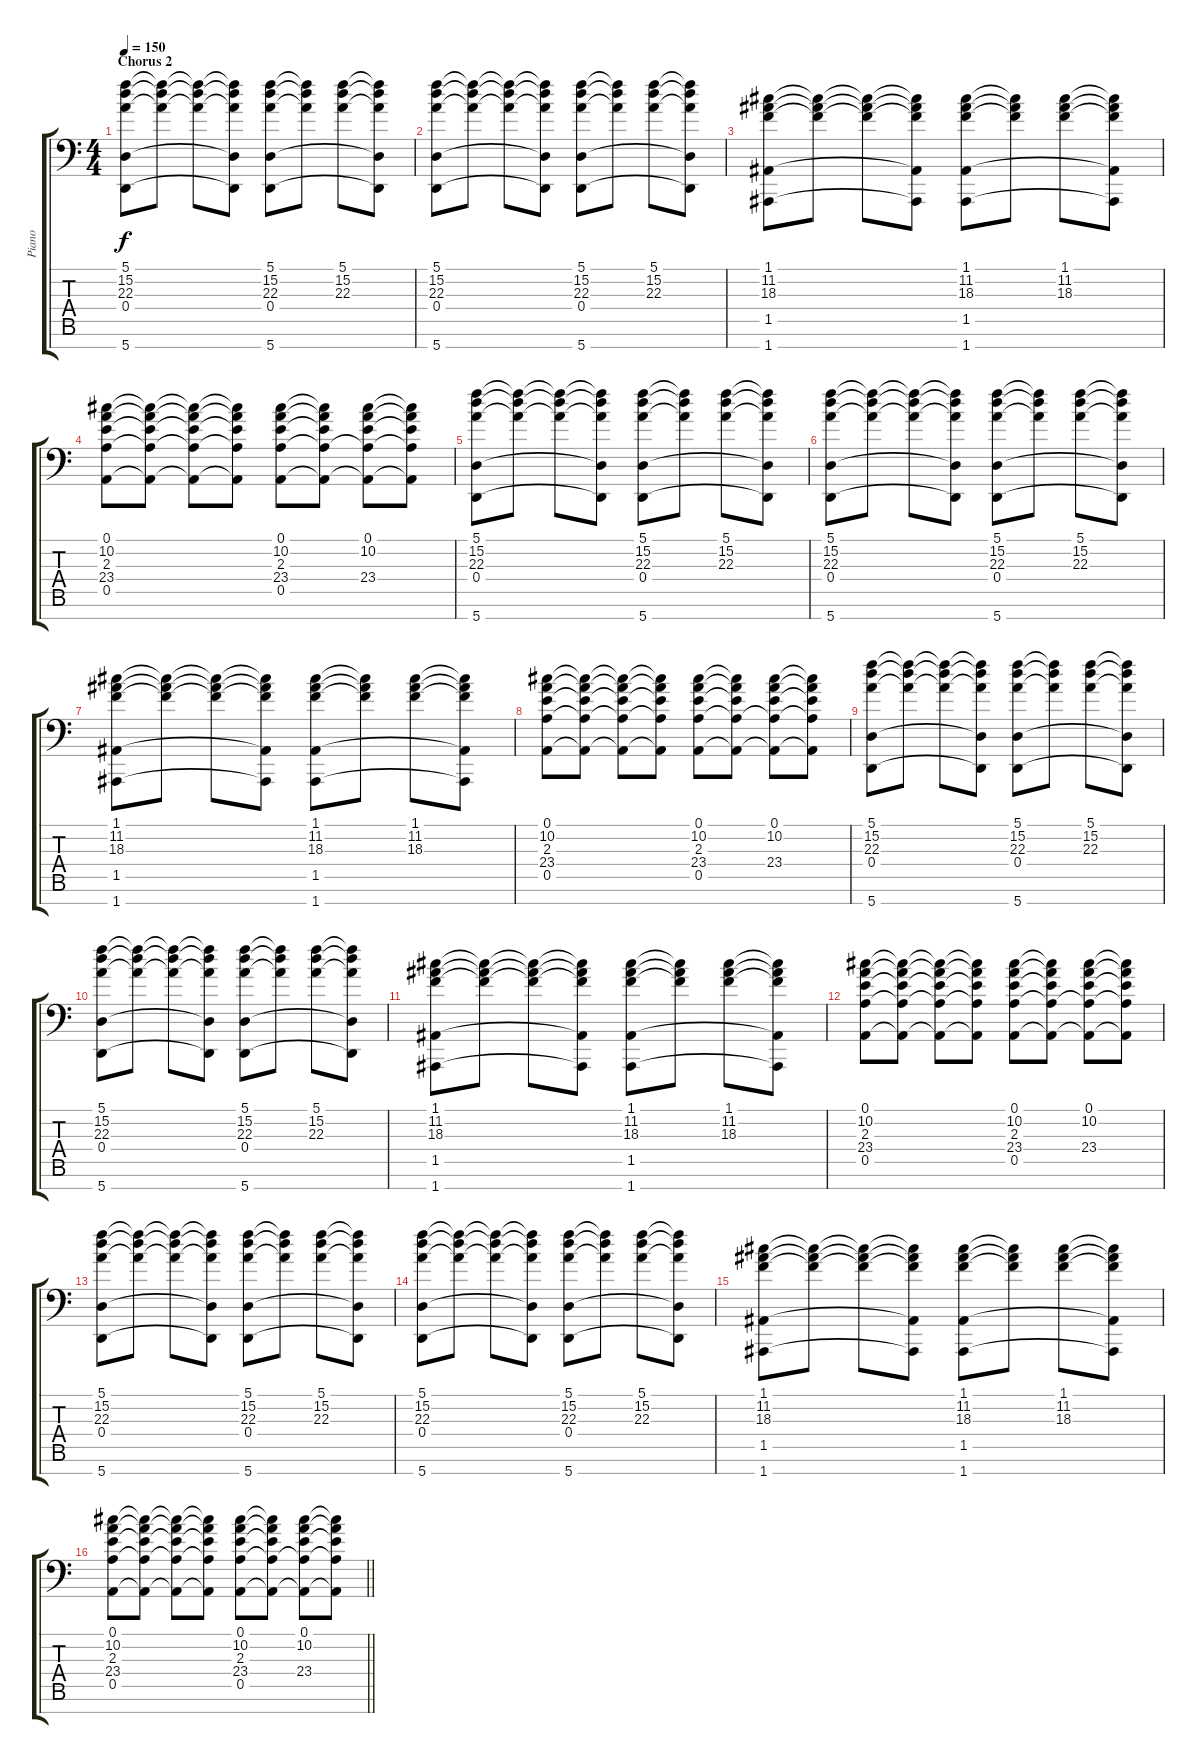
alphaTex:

\track ("Piano" "Piano") {instrument acousticgrandpiano}
\staff {score tabs}
\tuning (E4 B3 G3 D3 A2 E2 A1) {hide}
\ts (4 4)
\section ("" "Chorus 2")
\tempo 150
\clef f4
\ks c
(5.1 15.2 22.3 0.4 5.7).8{dy f} (5.1{t} 15.2{t} 22.3{t}).8 (5.1{t} 15.2{t} 22.3{t}).8 (5.1{t} 15.2{t} 22.3{t} 0.4{t} 5.7{t}).8 (5.1 15.2 22.3 0.4 5.7).8 (5.1{t} 15.2{t} 22.3{t}).8 (5.1 15.2 22.3).8 (5.1{t} 15.2{t} 22.3{t} 0.4{t} 5.7{t}).8 |
(5.1 15.2 22.3 0.4 5.7).8 (5.1{t} 15.2{t} 22.3{t}).8 (5.1{t} 15.2{t} 22.3{t}).8 (5.1{t} 15.2{t} 22.3{t} 0.4{t} 5.7{t}).8 (5.1 15.2 22.3 0.4 5.7).8 (5.1{t} 15.2{t} 22.3{t}).8 (5.1 15.2 22.3).8 (5.1{t} 15.2{t} 22.3{t} 0.4{t} 5.7{t}).8 |
(1.1 11.2 18.3 1.5 1.7).8 (1.1{t} 11.2{t} 18.3{t}).8 (1.1{t} 11.2{t} 18.3{t}).8 (1.1{t} 11.2{t} 18.3{t} 1.5{t} 1.7{t}).8 (1.1 11.2 18.3 1.5 1.7).8 (1.1{t} 11.2{t} 18.3{t}).8 (1.1 11.2 18.3).8 (1.1{t} 11.2{t} 18.3{t} 1.5{t} 1.7{t}).8 |
(0.1 10.2 2.3 23.4 0.5).8 (0.1{t} 10.2{t} 2.3{t} 23.4{t} 0.5{t}).8 (0.1{t} 10.2{t} 2.3{t} 23.4{t} 0.5{t}).8 (0.1{t} 10.2{t} 2.3{t} 23.4{t} 0.5{t}).8 (0.1 10.2 2.3 23.4 0.5).8 (0.1{t} 10.2{t} 2.3{t} 23.4{t} 0.5{t}).8 (0.1 10.2 2.3{t} 23.4 0.5{t}).8 (0.1{t} 10.2{t} 2.3{t} 23.4{t} 0.5{t}).8 |
(5.1 15.2 22.3 0.4 5.7).8 (5.1{t} 15.2{t} 22.3{t}).8 (5.1{t} 15.2{t} 22.3{t}).8 (5.1{t} 15.2{t} 22.3{t} 0.4{t} 5.7{t}).8 (5.1 15.2 22.3 0.4 5.7).8 (5.1{t} 15.2{t} 22.3{t}).8 (5.1 15.2 22.3).8 (5.1{t} 15.2{t} 22.3{t} 0.4{t} 5.7{t}).8 |
(5.1 15.2 22.3 0.4 5.7).8 (5.1{t} 15.2{t} 22.3{t}).8 (5.1{t} 15.2{t} 22.3{t}).8 (5.1{t} 15.2{t} 22.3{t} 0.4{t} 5.7{t}).8 (5.1 15.2 22.3 0.4 5.7).8 (5.1{t} 15.2{t} 22.3{t}).8 (5.1 15.2 22.3).8 (5.1{t} 15.2{t} 22.3{t} 0.4{t} 5.7{t}).8 |
(1.1 11.2 18.3 1.5 1.7).8 (1.1{t} 11.2{t} 18.3{t}).8 (1.1{t} 11.2{t} 18.3{t}).8 (1.1{t} 11.2{t} 18.3{t} 1.5{t} 1.7{t}).8 (1.1 11.2 18.3 1.5 1.7).8 (1.1{t} 11.2{t} 18.3{t}).8 (1.1 11.2 18.3).8 (1.1{t} 11.2{t} 18.3{t} 1.5{t} 1.7{t}).8 |
(0.1 10.2 2.3 23.4 0.5).8 (0.1{t} 10.2{t} 2.3{t} 23.4{t} 0.5{t}).8 (0.1{t} 10.2{t} 2.3{t} 23.4{t} 0.5{t}).8 (0.1{t} 10.2{t} 2.3{t} 23.4{t} 0.5{t}).8 (0.1 10.2 2.3 23.4 0.5).8 (0.1{t} 10.2{t} 2.3{t} 23.4{t} 0.5{t}).8 (0.1 10.2 2.3{t} 23.4 0.5{t}).8 (0.1{t} 10.2{t} 2.3{t} 23.4{t} 0.5{t}).8 |
(5.1 15.2 22.3 0.4 5.7).8 (5.1{t} 15.2{t} 22.3{t}).8 (5.1{t} 15.2{t} 22.3{t}).8 (5.1{t} 15.2{t} 22.3{t} 0.4{t} 5.7{t}).8 (5.1 15.2 22.3 0.4 5.7).8 (5.1{t} 15.2{t} 22.3{t}).8 (5.1 15.2 22.3).8 (5.1{t} 15.2{t} 22.3{t} 0.4{t} 5.7{t}).8 |
(5.1 15.2 22.3 0.4 5.7).8 (5.1{t} 15.2{t} 22.3{t}).8 (5.1{t} 15.2{t} 22.3{t}).8 (5.1{t} 15.2{t} 22.3{t} 0.4{t} 5.7{t}).8 (5.1 15.2 22.3 0.4 5.7).8 (5.1{t} 15.2{t} 22.3{t}).8 (5.1 15.2 22.3).8 (5.1{t} 15.2{t} 22.3{t} 0.4{t} 5.7{t}).8 |
(1.1 11.2 18.3 1.5 1.7).8 (1.1{t} 11.2{t} 18.3{t}).8 (1.1{t} 11.2{t} 18.3{t}).8 (1.1{t} 11.2{t} 18.3{t} 1.5{t} 1.7{t}).8 (1.1 11.2 18.3 1.5 1.7).8 (1.1{t} 11.2{t} 18.3{t}).8 (1.1 11.2 18.3).8 (1.1{t} 11.2{t} 18.3{t} 1.5{t} 1.7{t}).8 |
(0.1 10.2 2.3 23.4 0.5).8 (0.1{t} 10.2{t} 2.3{t} 23.4{t} 0.5{t}).8 (0.1{t} 10.2{t} 2.3{t} 23.4{t} 0.5{t}).8 (0.1{t} 10.2{t} 2.3{t} 23.4{t} 0.5{t}).8 (0.1 10.2 2.3 23.4 0.5).8 (0.1{t} 10.2{t} 2.3{t} 23.4{t} 0.5{t}).8 (0.1 10.2 2.3{t} 23.4 0.5{t}).8 (0.1{t} 10.2{t} 2.3{t} 23.4{t} 0.5{t}).8 |
(5.1 15.2 22.3 0.4 5.7).8 (5.1{t} 15.2{t} 22.3{t}).8 (5.1{t} 15.2{t} 22.3{t}).8 (5.1{t} 15.2{t} 22.3{t} 0.4{t} 5.7{t}).8 (5.1 15.2 22.3 0.4 5.7).8 (5.1{t} 15.2{t} 22.3{t}).8 (5.1 15.2 22.3).8 (5.1{t} 15.2{t} 22.3{t} 0.4{t} 5.7{t}).8 |
(5.1 15.2 22.3 0.4 5.7).8 (5.1{t} 15.2{t} 22.3{t}).8 (5.1{t} 15.2{t} 22.3{t}).8 (5.1{t} 15.2{t} 22.3{t} 0.4{t} 5.7{t}).8 (5.1 15.2 22.3 0.4 5.7).8 (5.1{t} 15.2{t} 22.3{t}).8 (5.1 15.2 22.3).8 (5.1{t} 15.2{t} 22.3{t} 0.4{t} 5.7{t}).8 |
(1.1 11.2 18.3 1.5 1.7).8 (1.1{t} 11.2{t} 18.3{t}).8 (1.1{t} 11.2{t} 18.3{t}).8 (1.1{t} 11.2{t} 18.3{t} 1.5{t} 1.7{t}).8 (1.1 11.2 18.3 1.5 1.7).8 (1.1{t} 11.2{t} 18.3{t}).8 (1.1 11.2 18.3).8 (1.1{t} 11.2{t} 18.3{t} 1.5{t} 1.7{t}).8 |
\barLineRight lightlight
(0.1 10.2 2.3 23.4 0.5).8 (0.1{t} 10.2{t} 2.3{t} 23.4{t} 0.5{t}).8 (0.1{t} 10.2{t} 2.3{t} 23.4{t} 0.5{t}).8 (0.1{t} 10.2{t} 2.3{t} 23.4{t} 0.5{t}).8 (0.1 10.2 2.3 23.4 0.5).8 (0.1{t} 10.2{t} 2.3{t} 23.4{t} 0.5{t}).8 (0.1 10.2 2.3{t} 23.4 0.5{t}).8 (0.1{t} 10.2{t} 2.3{t} 23.4{t} 0.5{t}).8
